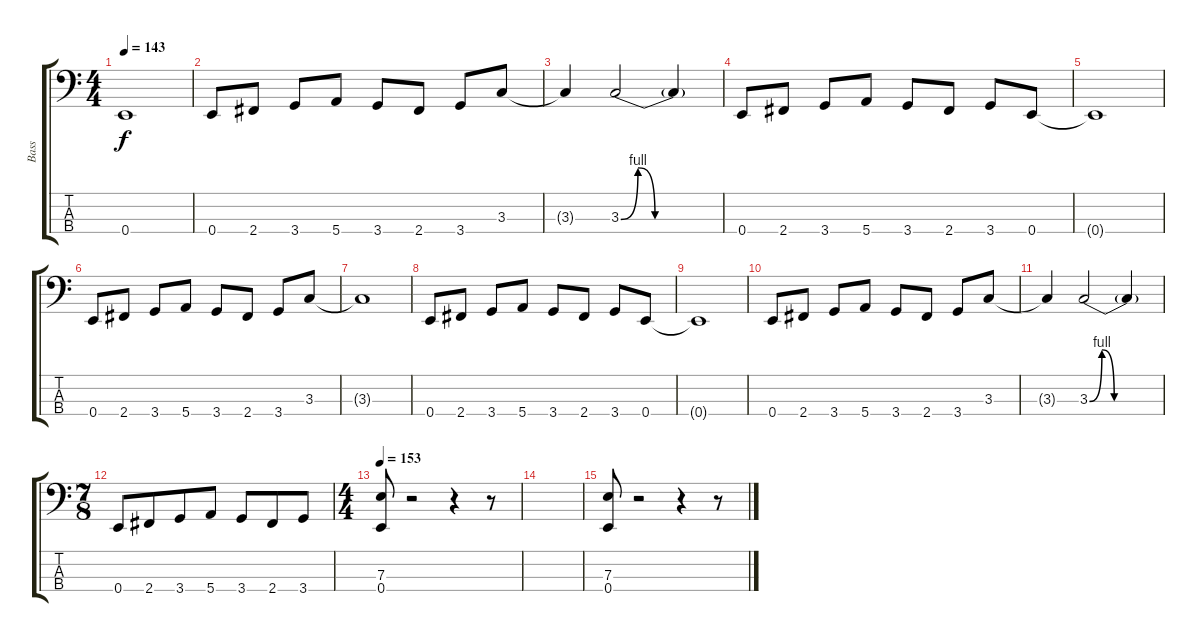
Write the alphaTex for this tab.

\track ("Bass" "Bass") {instrument electricbassfinger}
\staff {score tabs}
\tuning (G2 D2 A1 E1) {hide}
\ts (4 4)
\tempo 143
\clef f4
\ks c
0.4{t}.1{dy f} |
0.4.8 2.4.8 3.4.8 5.4.8 3.4.8 2.4.8 3.4.8 3.3.8 |
3.3{t}.4 3.3{be (custom 0 0 10 4 20 0 29 0 60 0)}.2 3.3{t}.4 |
0.4.8 2.4.8 3.4.8 5.4.8 3.4.8 2.4.8 3.4.8 0.4.8 |
0.4{t}.1 |
0.4.8 2.4.8 3.4.8 5.4.8 3.4.8 2.4.8 3.4.8 3.3.8 |
3.3{t}.1 |
0.4.8 2.4.8 3.4.8 5.4.8 3.4.8 2.4.8 3.4.8 0.4.8 |
0.4{t}.1 |
0.4.8 2.4.8 3.4.8 5.4.8 3.4.8 2.4.8 3.4.8 3.3.8 |
3.3{t}.4 3.3{be (custom 0 0 10 4 20 0 29 0 60 0)}.2 3.3{t}.4 |
\ts (7 8)
0.4.8 2.4.8 3.4.8 5.4.8 3.4.8 2.4.8 3.4.8 |
\ts (4 4)
\tempo 153
(7.3 0.4).8 r.2 r.4 r.8 |
|
(7.3 0.4).8 r.2 r.4 r.8
